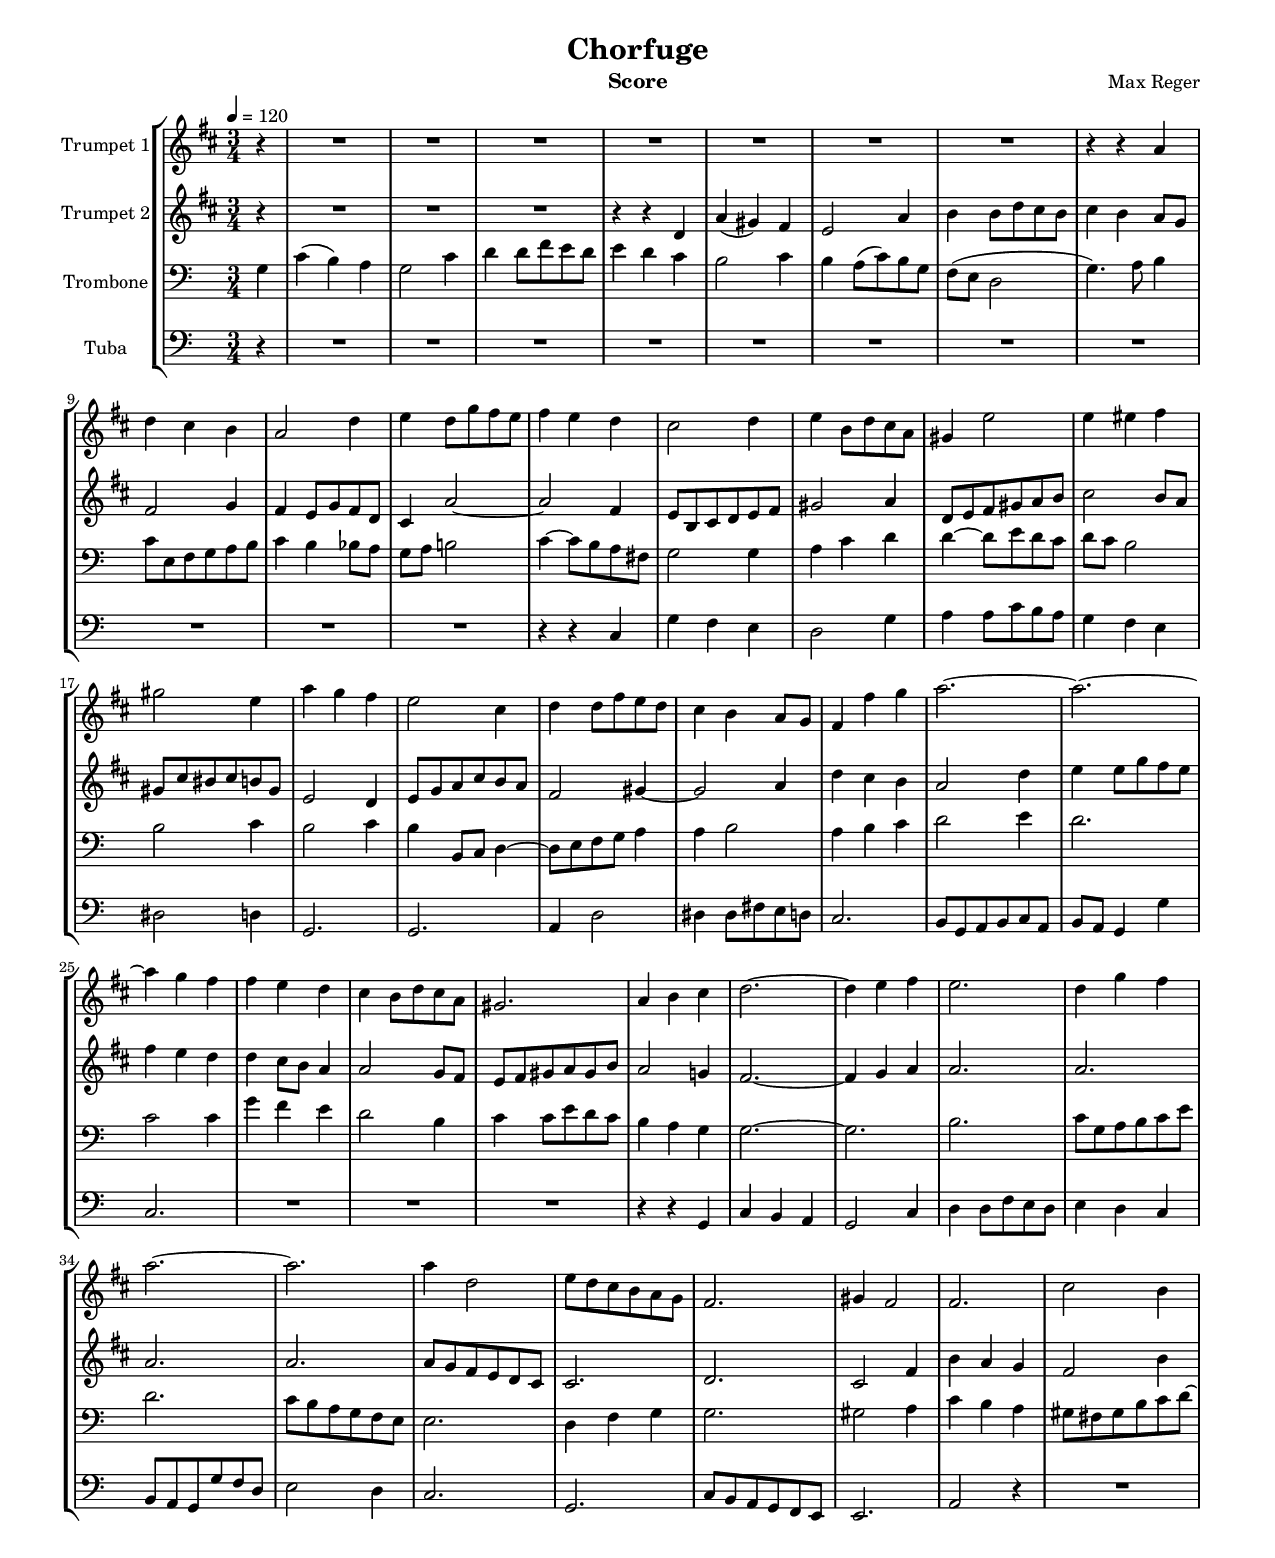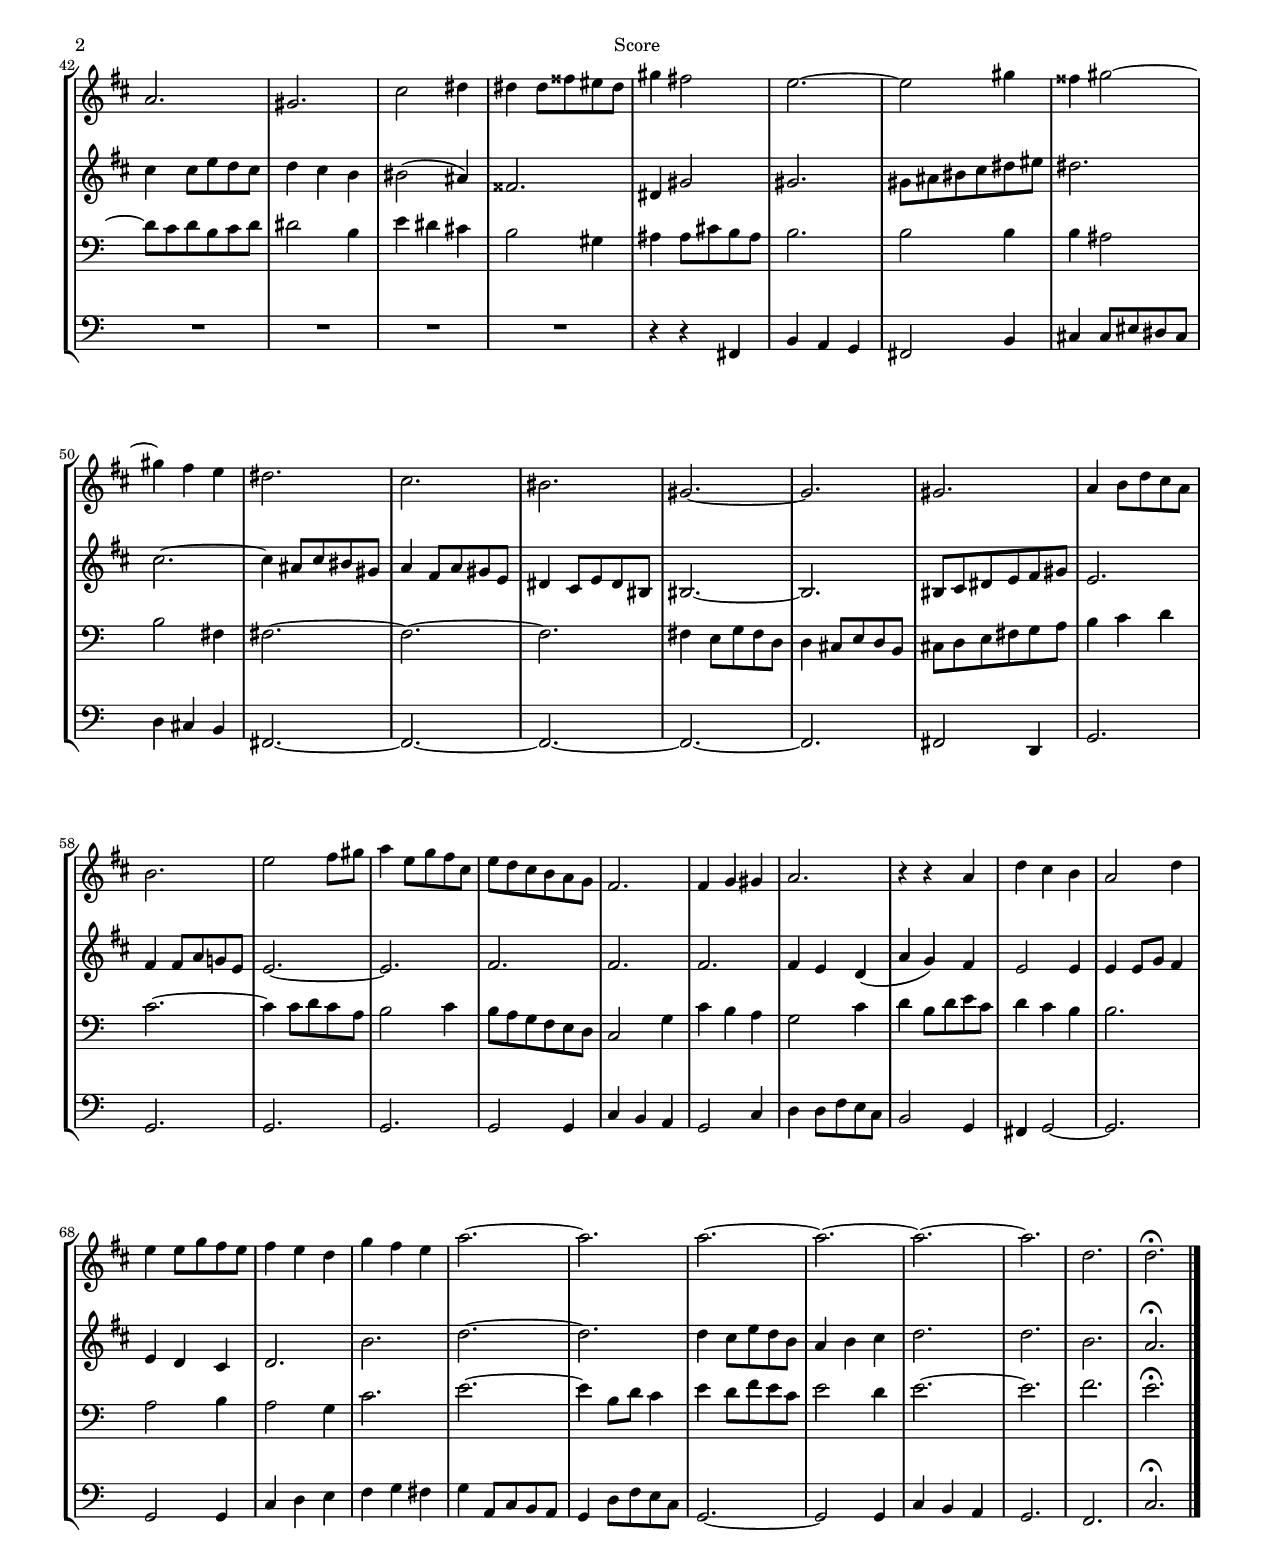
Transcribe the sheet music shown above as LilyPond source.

\version "2.14"

\include "common.lyi"
% The notes are entered as written in the original score
% but the extra transposition here is to put it in a better range for brass
soprano = \transpose des c \relative c'' {
	\tempo 4 = 120
	\key des \major
	\time 3/4
	\partial 4 r4 | R2.*7 |
	
	% bar 8
	r4 r4 aes4 | des c bes | aes2 des4 | ees4 des8 ges f ees | f4 ees des |
	c2 des4 | ees bes8 des c aes | g4 ees'2 | ees4 e f | g2 ees4
	
	% bar 18
	aes4 ges f | ees2 c4 | des4 des8 f ees des | c4 bes aes8 ges | f4 f' ges | 
	aes2.~ | aes2.~ | aes4 ges f | f ees des | c bes8 des c aes | g2. | 
	
	% bar 29
	aes4 bes c | des2.~ | des4 ees f | ees2. | des4 ges f | aes2.~ | aes2. |
	aes4 des,2 | ees8 des c bes aes ges | f2. | g4 f2 |
	
	% bar 40
	f2. | c'2 bes4 | aes2. | g2. | c2 d4 | d4 d8 fis e d | g4 f!2 | ees2.~ | ees2 g4 |
	fis4 g2~ | g4 f ees | d2. | c2. | b2. | g2.~ | g2. | g2. |
	
	% bar 57
	aes4 bes8 des c aes | bes2. | ees2 f8 g | aes4 ees8 ges f c | ees des c bes aes ges |
	f2. | f4 ges g | aes2. | r4 r4 aes | des c bes | aes2 des4 | ees4 ees8 ges f ees |
	
	% bar 69
	f4 ees des | ges f ees | aes2.~ | aes | aes~ | aes~ | aes~ | aes | des,2. | des2.\fermata
	
	\bar "|."
	
	
}

% The notes are entered as written in the original score
% but the extra transposition here is to put it in a better range for brass
alto = \transpose des c \relative c' {
	\key des \major
	\time 3/4
	\partial 4 r4 | R2.*3 |
	r4 r4 des | aes'4( g) f | ees2 aes4 | bes4 bes8 des c bes |
	
	% bar 8
	c4 bes aes8 ges | f2 ges4 | f4 ees8 ges f des | c4 aes'2~ | aes2 f4 |
	ees8 bes c des ees f | g2 aes4 | des,8 ees f g aes bes | c2 bes8 aes | g8 c b c bes g |
	
	% bar 18
	ees2 des4 | ees8 ges aes c bes aes | f2 g4~ | g2 aes4 | des4 c bes | 
	aes2 des4 | ees4 ees8 ges f ees | f4 ees des | des4 c8 bes aes4 | aes2 ges8 f | ees8 f g aes g bes | 
	
	% bar 29
	aes2 ges!4 | f2.~ | f4 ges aes | aes2. | aes2. | aes2. | aes2. |
	aes8 ges f ees des c | c2. | des2. | c2 f4 |
	
	% bar 40
	bes4 aes ges | f2 bes4 | c4 c8 ees des c | des4 c bes | b2( a4) | fis2. | d4 g2 | g2. | g8 a b c d e |
	d2. | c2.~ | c4 a8 c b g | aes4 f8 aes g ees | d4 c8 ees d b | b2.~ | b2. | b8 c d ees f g |
	
	% bar 57
	ees2. | f4 f8 aes ges! ees | ees2.~ | ees2. | f2. |
	f2. | f2. | f4 ees des( | aes'4 ges) f | ees2 ees4 | ees4 ees8 ges8 f4 | ees4 des c |
	
	% bar 69
	des2. | bes'2. | des2.~ | des2. | des4 c8 ees des bes | aes4 bes c | des2. | des2. | bes2. | aes2.\fermata
	
	\bar "|."
	
	
}

% The notes are entered as written in the original score
% but the extra transposition here is to put it in a better range for brass
tenor = \transpose des c \relative c {
	\key des \major
	\time 3/4
	\partial 4 aes'4 | des4( c) bes | aes2 des4 | ees4 ees8 ges f ees |
	f4 ees des | c2 des4 | c4 bes8( des) c aes | ges8( f ees2 |
	
	% bar 8
	aes4.) bes8 c4 | des8 f, ges aes bes c | des4 c ces8 bes | aes8 bes c!2 | des4~ des8 c bes g |
	aes2 aes4 | bes des ees | ees4~ ees8 f ees des | ees des c2 | c2 des4 |
	
	% bar 18
	c2 des4 | c4 c,8 des ees4~ | ees8 f ges aes bes4 | bes4 c2 | bes4 c des | 
	ees2 f4 | ees2. | des2 des4 | aes'4 ges f | ees2 c4 | des4 des8 f ees des | 
	
	% bar 29
	c4 bes aes | aes2.~ | aes2. | c2. | des8 aes bes c des f | ees2. | des8 c bes aes ges f |
	f2. | ees4 ges aes | aes2. | a2 bes4 |
	
	% bar 40
	des4 c bes | a8 g a c des ees~ | ees des ees c des ees | e2 c4 | f4 e d | c2 a4 | b4 b8 d c b | c2. | c2 c4 |
	c4 b2 | c2 g4 | g2.~ | g2.~ | g2. | g4 f8 aes g ees | ees4 d8 f ees c | d8 ees f g aes bes |
	
	% bar 57
	c4 des ees | des2.~ | des4 des8 ees des bes | c2 des4 | c8 bes aes ges f ees |
	des2 aes'4 | des4 c bes | aes2 des4 | ees4 c8 ees f des | ees4 des c | c2. | bes2 c4 |
	
	% bar 69
	bes2 aes4 | des2. | f2.~ | f4 c8 ees des4 | f4 ees8 ges f des | f2 ees4 | f2.~ | f2. | ges2. | f2.\fermata
	
	\bar "|."
	
	
}

% The notes are entered as written in the original score
% but the extra transposition here is to put it in a better range for brass
bass = \transpose des c \relative c {
	\key des \major
	\time 3/4
	\partial 4 r4 | R2.*7
	
	% bar 8
	R2.*4 | r4 r4 des4 |
	aes' ges f | ees2 aes4 | bes4 bes8 des c bes | aes4 ges f | e2 ees4 |
	
	% bar 18
	aes,2. | aes2. | bes4 ees2 | e4 e8 g f ees | des2. | 
	c8 aes bes c des bes | c8 bes aes4 aes'4 | des,2. | R2.*3 | 
	
	% bar 29
	r4 r4 aes4 | des4 c bes | aes2 des4 | ees4 ees8 ges f ees | f4 ees des | c8 bes aes aes' ges ees | f2 ees4 |
	des2. | aes2. | des8 c bes aes ges f | f2. |
	
	% bar 40
	bes2 r4 | R2.*5 | r4 r4 g4 | c4 bes aes | g2 c4 |
	d4 d8 fis e d | ees4 d c | g2.~ | g2.~ | g2.~ | g2.~ | g2. | g2 ees4 |
	
	% bar 57
	aes2. | aes2. | aes2. | aes2. | aes2 aes4 |
	des4 c bes | aes2 des4 | ees4 ees8 ges f des | c2 aes4 | g4 aes2~ | aes2. | aes2 aes4 |
	
	% bar 69
	des4 ees f | ges4 aes g | aes4 bes,8 des c bes | aes4 ees'8 ges f des | aes2.~ | aes2 aes4 | 
	des4 c bes | aes2. | ges2. | des'2.\fermata
	
	\bar "|."
	
	
}


instrument = "Score"

\paper
{
  #(set-paper-size "letter")
  %#(define page-breaking ly:minimal-breaking)
  %#(define page-breaking ly:page-turn-breaking)
  ragged-last-bottom = ##f
  between-system-space = 0.5\cm
  between-system-padding = #0
  page-limit-inter-system-space = ##t
  page-limit-inter-system-space-factor = 1.5
  left-margin = 0.5\in
  line-width = 7.5\in
  bottom-margin = 0.5\in
  top-margin = 0.5\in
}

#(set-global-staff-size 16)

\book {
	\header
{
  title = "Chorfuge"
  subtitle = ""
  composer = "Max Reger"
  arranger = ""
  instrument = \instrument
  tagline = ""
}


	\score {
		
		\new StaffGroup
		<<
			\new Staff {
				\set Staff.instrumentName = "Trumpet 1"
				<< \transpose bes c' \soprano \outline >>
			}
			\new Staff {
				\set Staff.instrumentName = "Trumpet 2"
				\transpose bes c' \alto
			}
			\new Staff {
				\set Staff.instrumentName = "Trombone"
				{ \clef bass \tenor }
			}
			\new Staff {
				\set Staff.instrumentName = "Tuba"
				{ \clef bass \bass }
			}
		>>
		
		\layout {}
	}
	\score {
		
		\new StaffGroup
		<<
			\new Staff {
				\set Staff.midiInstrument = "trumpet"
				<< \soprano \outline >>
			}
			\new Staff {
				\set Staff.midiInstrument = "trumpet"
				\alto
			}
			\new Staff {
				\set Staff.midiInstrument = "trombone"
				{ \clef bass \tenor }
			}
			\new Staff {
				\set Staff.midiInstrument = "tuba"
				{ \clef bass \bass }
			}
		>>
		
		\midi {}
	}
}